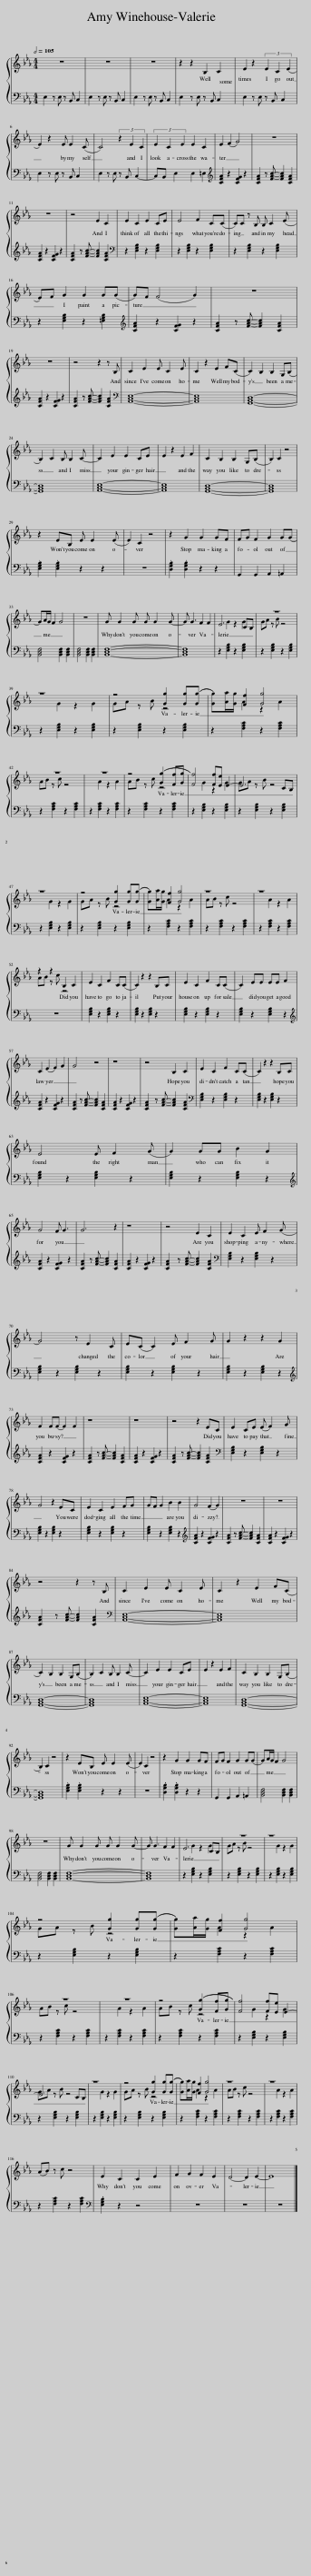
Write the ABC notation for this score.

X:1
%%score { ( 1 3 ) | 2 }
L:1/8
Q:1/2=105
M:4/4
I:linebreak $
K:Eb
V:1 treble
V:3 treble
V:2 bass
V:1
 z8 | z8 | z8 | z2 z2 B,2 C2 | E2 z2 (3E2 C2 (E2 |$ %5
 E2) z2 E E2 (C | C4) (3z2 E2 C2 | (3E2 C2 E2 E2 C2 | E2 (F2 G4) | z8 |$ %10
 z8 | z4 E2 C2 | E2 C2 E2 CE | E4 F2 C(C | C)C z B, B, C2 (E |$ %15
 E)F G2 G2 G(G | G)F (F4 G2) | z8 |$ z8 | z4 z2 z B, | %20
 C2 E2 E C2 E | C2 z2 E2 F(C | C2) B,2 B,2 G,(B, |$ B,2) C2 B, B,2 C- | C2 E2 E2 CE | %25
 E2 z2 E2 F2 | C2 B,2 B,2 G,(B, | B,2) C2 z4 |$ z2 EB, E E2 (E | E2) C2 z4 | %30
 z2 G2 G2 GF | FG F2 G2 G(G |$ G)A/G/ F2 G4 | z8 | G G2 G G G2 G- | %35
 G G3 F2 F2 | E6 CB, | z8 |$ z8 | z4 [Gg]2 [Gg](([Gg] | %40
 [Gg]))[Aa]/[Gg]/ [Ff]2 [Gg]4 |$ z8 | z8 | z4 (([Gg]2 [Ff]))[Gg] | [Ff]4 [Ff][Ee] E2- | %45
 E6 CB, |$ z8 | z4 [Gg]2 [Gg](([Gg] | [Gg]))[Aa]/[Gg]/ [Ff]2 [Gg]4 | z8 | %50
 z8 |$ z2 z2 B,2 C2 | E2 C2 F2 C(C | C2) z2 z2 B,C | E2 C2 F2 C(C | %55
 C2) EE EE F2 |$ C2 (E2 F2) G2 | G4 z4 | z8 | z4 B,2 C2 | %60
 E2 C2 F2 C(C | C2) z2 z2 B,C |$ E4 E F2 (G | G2) GG B2 G2 |$ G4 F G3 | %65
 G6 z2 | z8 | z4 E2 C2 | E2 C2 E F2 (G |$ G4) z E2 C | %70
 E(C C2) E F2 G | G2 z2 z2 G2 |$ F2 F(F F2) F2 | z8 | z8 | %75
 z4 z2 EC | E2 CE (E F2) G |$ G4 z2 EC | E2 C2 E2 FG | GF G2 B2 B2 | %80
 G4 (F2 G2) | z8 | z8 |$ z4 z2 z B, | C2 E2 E C2 E | %85
 C2 z2 E2 F(C |$ C2) B,2 B,2 G,(B, | B,2) C2 B, B,2 C- | C2 E2 E2 CE | E2 z2 E2 F2 | %90
 C2 B,2 B,2 G,(B, |$ B,2) C2 z4 | z2 EB, E E2 (E | E2) C2 z4 | z2 G2 G2 GF | %95
 FG F2 G2 G(G | G)A/G/ F2 G4 |$ z8 | G G2 G G G2 G- | G G3 F2 F2 | %100
 E6 CB, | z8 | z8 |$ z4 [Gg]2 [Gg](([Gg] | [Gg]))[Aa]/[Gg]/ [Ff]2 [Gg]4 |$ %105
 z8 | z8 | z4 (([Gg]2 [Ff]))[Gg] | [Ff]4 [Ff][Ee] E2- |$ E6 CB, | %110
 z8 | z4 [Gg]2 [Gg](([Gg] | [Gg]))[Aa]/[Gg]/ [Ff]2 [Gg]4 | z8 | z8 |$ %115
 (AB) z c z4 | E2 C2 C2 E2 | F2 G2 F2 E2 | D4- D2 E2- | E8 |] %120
V:2
 E,2 z E, z B,, C,2 | E,2 z E, z B,, C,2 | E,2 z E, z B,, C,2 | E,2 z E, z B,, C,2 | E,2 z E, z B,, C,2 |$ %5
 E,2 z E, z B,, C,2 | E,2 z E, z B,, C,2- | C,B,, E,2 E,2 =E,2 |[K:treble] [CFA]2 z2 [CFG]2 z2 | [CFA]2 z [FAc]- [FAc]2 [CFA]2 |$ %10
 [CFA]2 z2 [CFG]2 z2 | [CFA]2 z [FAc]- [FAc]2 [CFA]2 |[K:bass] z2 [E,G,B,]2 z2 [E,G,B,]2 | z2 [E,G,B,]2 z2 [E,G,B,]2 | z2 [E,G,B,]2 z2 [E,G,B,]2 |$ %15
 z2 [E,G,B,]2 z2 [=E,G,B,]2 |[K:treble] [CFA]2 z2 [CFG]2 z2 | [CFA]2 z [FAc]- [FAc]2 [CFA]2 |$ [CFA]2 z2 [CFG]2 z2 | [CFA]2 z [FAc]- [FAc]2 [CFA]2 | %20
[K:bass] [A,,C,E,]8- | [A,,C,E,]8 | [G,,B,,D,]8- |$ [G,,B,,D,]8 | [A,,C,E,]8- | %25
 [A,,C,E,]8 | [G,,B,,D,]8- | [G,,B,,D,]8 |$ .[E,G,B,]2 .[E,G,B,]2 z2 z2 | z8 | %30
 .[D,G,B,]2 .[D,G,B,]2 z2 z2 | G,,2 G,,2 A,,2 =A,,2 |$ [B,,D,F,]4 [B,,D,F,]2 [B,,D,F,]2 | [B,,D,F,]4 [B,,D,F,]2 [B,,D,F,]2 | [B,,D,F,]8- | %35
 [B,,D,F,]8 | z2 [E,G,B,]2 z2 [E,G,B,]2 | z2 [E,G,B,]2 z2 [E,G,B,]2 |$ z2 [E,G,B,]2 z2 [E,G,B,]2 | z2 [E,G,B,]2 z2 [E,G,B,]2 | %40
 z2 [F,A,C]2 z2 [F,A,C]2 |$ z2 [F,A,C]2 z2 [F,A,C]2 | z2 [F,A,C]2 z2 [F,A,C]2 | z2 [F,A,C]2 z2 [F,A,C]2 | z2 [E,G,B,]2 z2 [E,G,B,]2 | %45
 z2 [E,G,B,]2 z2 [E,G,B,]2 |$ z2 [E,G,B,]2 z2 [E,G,B,]2 | z2 [E,G,B,]2 z2 [E,G,B,]2 | z2 [F,A,C]2 z2 [F,A,C]2 | z2 [F,A,C]2 z2 [F,A,C]2 | %50
 z2 [F,A,C]2 z2 [F,A,C]2 |$ z8 | [E,G,B,]2 z2 [E,G,B,]2 z2 | [E,G,B,]2 z2 [E,G,B,]2 z2 | [E,G,B,]2 z2 [E,G,B,]2 z2 | %55
 [E,G,B,]2 z2 [E,G,B,]2 z2 |$[K:treble] [CFA]2 z2 [CFG]2 z2 | [CFA]2 z [FAc]- [FAc]2 [CFA]2 | [CFA]2 z2 [CFG]2 z2 | [CFA]2 z [FAc]- [FAc]2 [CFA]2 | %60
[K:bass] [E,G,B,]2 z2 [E,G,B,]2 z2 | [E,G,B,]2 z2 [E,G,B,]2 z2 |$ [E,G,B,]2 z2 [E,G,B,]2 z2 | [E,G,B,]2 z2 [E,G,B,]2 z2 |$[K:treble] [CFA]2 z2 [CFG]2 z2 | %65
 [CFA]2 z [FAc]- [FAc]2 [CFA]2 | [CFA]2 z2 [CFG]2 z2 | [CFA]2 z [FAc]- [FAc]2 [CFA]2 |[K:bass] [E,G,B,]2 z2 [E,G,B,]2 z2 |$ [E,G,B,]2 z2 [E,G,B,]2 z2 | %70
 [E,G,B,]2 z2 [E,G,B,]2 z2 | [E,G,B,]2 z2 [E,G,B,]2 z2 |$[K:treble] [CFA]2 z2 [CFG]2 z2 | [CFA]2 z [FAc]- [FAc]2 [CFA]2 | [CFA]2 z2 [CFG]2 z2 | %75
 [CFA]2 z [FAc]- [FAc]2 [CFA]2 |[K:bass] [E,G,B,]2 z2 [E,G,B,]2 z2 |$ [E,G,B,]2 z2 [E,G,B,]2 z2 | [E,G,B,]2 z2 [E,G,B,]2 z2 | [E,G,B,]2 z2 [E,G,B,]2 z2 | %80
[K:treble] [CFA]2 z2 [CFG]2 z2 | [CFA]2 z [FAc]- [FAc]2 [CFA]2 | [CFA]2 z2 [CFG]2 z2 |$ [CFA]2 z [FAc]- [FAc]2 [CFA]2 |[K:bass] [A,,C,E,]8- | %85
 [A,,C,E,]8 |$ [G,,B,,D,]8- | [G,,B,,D,]8 | [A,,C,E,]8- | [A,,C,E,]8 | %90
 [G,,B,,D,]8- |$ [G,,B,,D,]8 | .[E,G,B,]2 .[E,G,B,]2 z2 z2 | z8 | .[D,G,B,]2 .[D,G,B,]2 z2 z2 | %95
 G,,2 G,,2 A,,2 =A,,2 | [B,,D,F,]4 [B,,D,F,]2 [B,,D,F,]2 |$ [B,,D,F,]4 [B,,D,F,]2 [B,,D,F,]2 | [B,,D,F,]8- | [B,,D,F,]8 | %100
 z2 [E,G,B,]2 z2 [E,G,B,]2 | z2 [E,G,B,]2 z2 [E,G,B,]2 | z2 [E,G,B,]2 z2 [E,G,B,]2 |$ z2 [E,G,B,]2 z2 [E,G,B,]2 | z2 [F,A,C]2 z2 [F,A,C]2 |$ %105
 z2 [F,A,C]2 z2 [F,A,C]2 | z2 [F,A,C]2 z2 [F,A,C]2 | z2 [F,A,C]2 z2 [F,A,C]2 | z2 [E,G,B,]2 z2 [E,G,B,]2 |$ z2 [E,G,B,]2 z2 [E,G,B,]2 | %110
 z2 [E,G,B,]2 z2 [E,G,B,]2 | z2 [E,G,B,]2 z2 [E,G,B,]2 | z2 [F,A,C]2 z2 [F,A,C]2 | z2 [F,A,C]2 z2 [F,A,C]2 | z2 [F,A,C]2 z2 [F,A,C]2 |$ %115
 z2 [F,A,C]2 z2 [F,A,C]2 |[K:bass] .[E,G,B,]2 z2 z4 | z8 | z8 | z8 |] %120
V:3
 x8 | x8 | x8 | x8 | x8 |$ %5
 x8 | x8 | x8 | x8 | x8 |$ %10
 x8 | x8 | x8 | x8 | x8 |$ %15
 x8 | x8 | x8 |$ x8 | x8 | %20
 x8 | x8 | x8 |$ x8 | x8 | %25
 x8 | x8 | x8 |$ x8 | x8 | %30
 x8 | x8 |$ x8 | x8 | x8 | %35
 x8 | x2 G2 z2 G2 | GA z B z4 |$ x2 G2 z2 G2 | GA z B z4 | %40
 x2 A2 z2 A2 |$ AB z c z4 | x2 A2 z2 A2 | AB z c z4 | x2 G2 z2 G2 | %45
 GA z B z4 |$ x2 G2 z2 G2 | GA z B z4 | x2 A2 z2 A2 | AB z c z4 | %50
 x2 A2 z2 A2 |$ AB z c z4 | x8 | x8 | x8 | %55
 x8 |$ x8 | x8 | x8 | x8 | %60
 x8 | x8 |$ x8 | x8 |$ x8 | %65
 x8 | x8 | x8 | x8 |$ x8 | %70
 x8 | x8 |$ x8 | x8 | x8 | %75
 x8 | x8 |$ x8 | x8 | x8 | %80
 x8 | x8 | x8 |$ x8 | x8 | %85
 x8 |$ x8 | x8 | x8 | x8 | %90
 x8 |$ x8 | x8 | x8 | x8 | %95
 x8 | x8 |$ x8 | x8 | x8 | %100
 x2 G2 z2 G2 | GA z B z4 | x2 G2 z2 G2 |$ GA z B z4 | x2 A2 z2 A2 |$ %105
 AB z c z4 | x2 A2 z2 A2 | AB z c z4 | x2 G2 z2 G2 |$ GA z B z4 | %110
 x2 G2 z2 G2 | GA z B z4 | x2 A2 z2 A2 | AB z c z4 | x2 A2 z2 A2 |$ %115
 x8 | x8 | x8 | x8 | x8 |] %120
